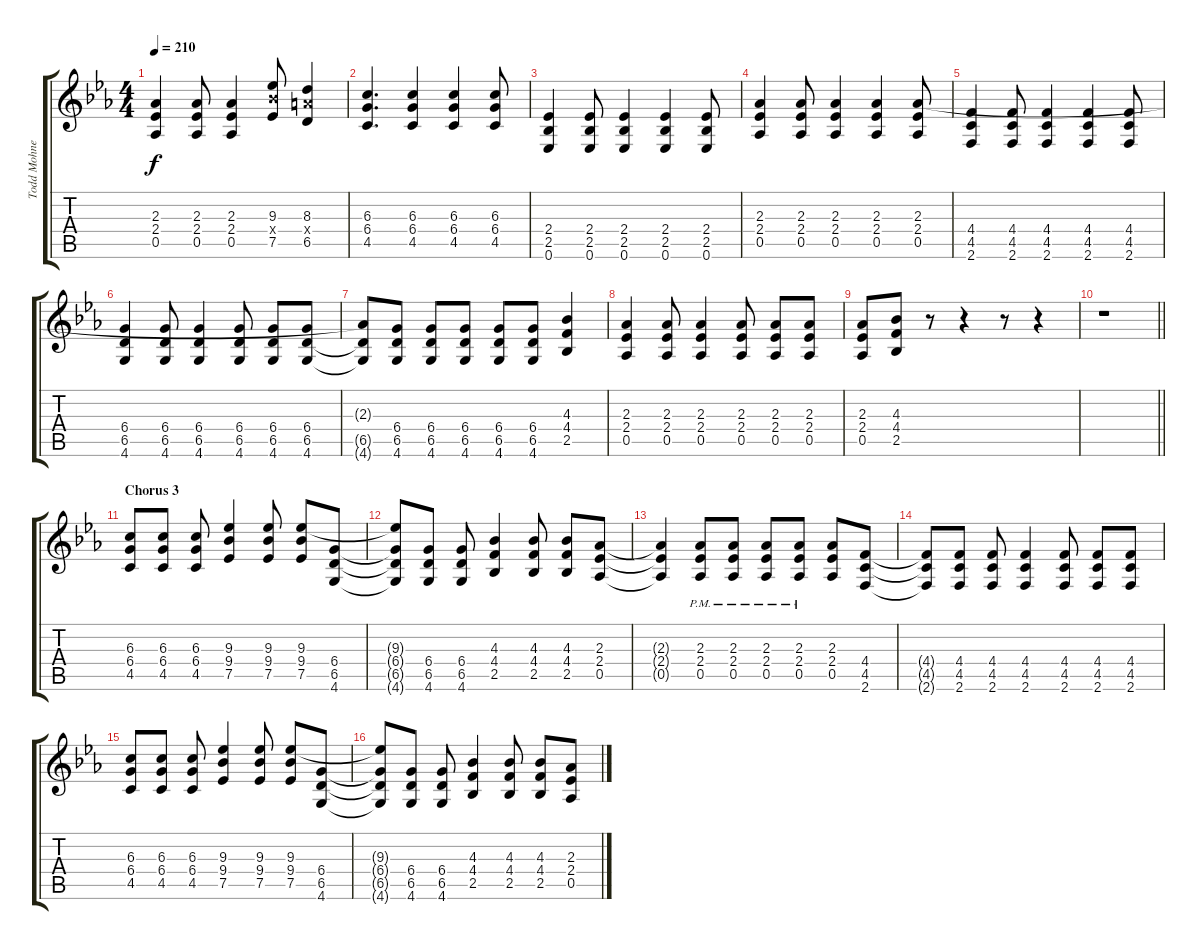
\track ("Todd Mohney" "Todd Mohne") {instrument distortionguitar}
\staff {score tabs}
\tuning (Eb4 Bb3 Gb3 Db3 Ab2 Eb2) {hide}
\ts (4 4)
\tempo 210
\clef g2
\ks eb
(2.3 2.4 0.5).4{dy f} (2.3 2.4 0.5).8 (2.3 2.4 0.5).4 (9.3 9.4{x} 7.5).8 (8.3 8.4{x} 6.5).4 |
(6.3 6.4 4.5).4{d} (6.3 6.4 4.5).4 (6.3 6.4 4.5).4 (6.3 6.4 4.5).8 |
(2.4 2.5 0.6).4 (2.4 2.5 0.6).8 (2.4 2.5 0.6).4 (2.4 2.5 0.6).4 (2.4 2.5 0.6).8 |
(2.3 2.4 0.5).4 (2.3 2.4 0.5).8 (2.3 2.4 0.5).4 (2.3 2.4 0.5).4 (2.3 2.4 0.5).8 |
(4.4 4.5 2.6).4 (4.4 4.5 2.6).8 (4.4 4.5 2.6).4 (4.4 4.5 2.6).4 (4.4 4.5 2.6).8 |
(6.4 6.5 4.6).4 (6.4 6.5 4.6).8 (6.4 6.5 4.6).4 (6.4 6.5 4.6).8 (6.4 6.5 4.6).8 (6.4 6.5 4.6).8 |
(2.3{t} 6.5{t} 4.6{t}).8 (6.4 6.5 4.6).8 (6.4 6.5 4.6).8 (6.4 6.5 4.6).8 (6.4 6.5 4.6).8 (6.4 6.5 4.6).8 (4.3 4.4 2.5).4 |
(2.3 2.4 0.5).4 (2.3 2.4 0.5).8 (2.3 2.4 0.5).4 (2.3 2.4 0.5).8 (2.3 2.4 0.5).8 (2.3 2.4 0.5).8 |
(2.3 2.4 0.5).8 (4.3 4.4 2.5).8 r.8 r.4 r.8 r.4 |
\barLineRight lightlight
r.1 |
\section ("" "Chorus 3")
(6.3 6.4 4.5).8 (6.3 6.4 4.5).8 (6.3 6.4 4.5).8 (9.3 9.4 7.5).4 (9.3 9.4 7.5).8 (9.3 9.4 7.5).8 (6.4 6.5 4.6).8 |
(9.3{t} 6.4{t} 6.5{t} 4.6{t}).8 (6.4 6.5 4.6).8 (6.4 6.5 4.6).8 (4.3 4.4 2.5).4 (4.3 4.4 2.5).8 (4.3 4.4 2.5).8 (2.3 2.4 0.5).8 |
(2.3{t} 2.4{t} 0.5{t}).4 (2.3{pm} 2.4{pm} 0.5{pm}).8 (2.3{pm} 2.4{pm} 0.5{pm}).8 (2.3{pm} 2.4{pm} 0.5{pm}).8 (2.3{pm} 2.4{pm} 0.5{pm}).8 (2.3 2.4 0.5).8 (4.4 4.5 2.6).8 |
(4.4{t} 4.5{t} 2.6{t}).8 (4.4 4.5 2.6).8 (4.4 4.5 2.6).8 (4.4 4.5 2.6).4 (4.4 4.5 2.6).8 (4.4 4.5 2.6).8 (4.4 4.5 2.6).8 |
(6.3 6.4 4.5).8 (6.3 6.4 4.5).8 (6.3 6.4 4.5).8 (9.3 9.4 7.5).4 (9.3 9.4 7.5).8 (9.3 9.4 7.5).8 (6.4 6.5 4.6).8 |
(9.3{t} 6.4{t} 6.5{t} 4.6{t}).8 (6.4 6.5 4.6).8 (6.4 6.5 4.6).8 (4.3 4.4 2.5).4 (4.3 4.4 2.5).8 (4.3 4.4 2.5).8 (2.3 2.4 0.5).8
